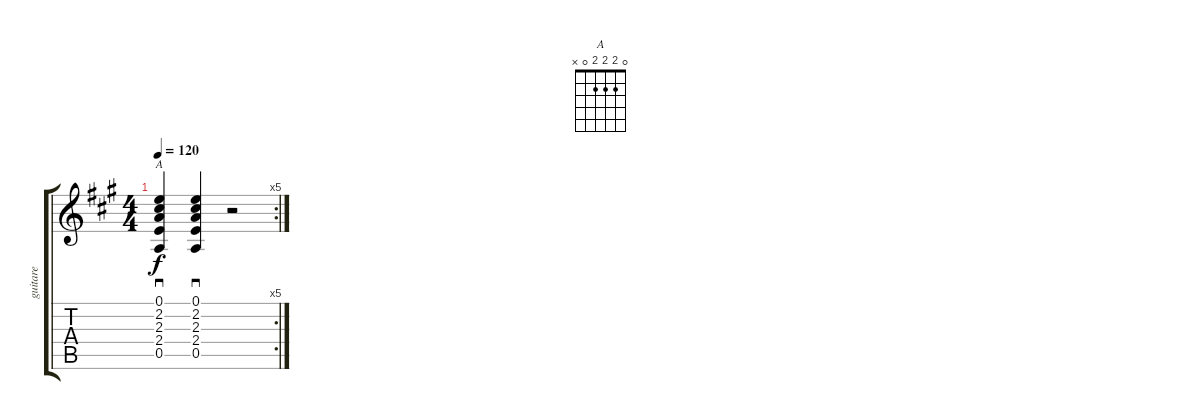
\track ("guitare" "guitare") {instrument acousticguitarsteel}
\staff {score tabs}
\tuning (E4 B3 G3 D3 A2 E2) {hide}
\chord ("A" 0 2 2 2 0 x)
\rc 5
\ts (4 4)
\tempo 120
\clef g2
\ks a
(0.1 2.2 2.3 2.4 0.5).4{sd ch "A" dy f} (0.1 2.2 2.3 2.4 0.5).4{sd} r.2
